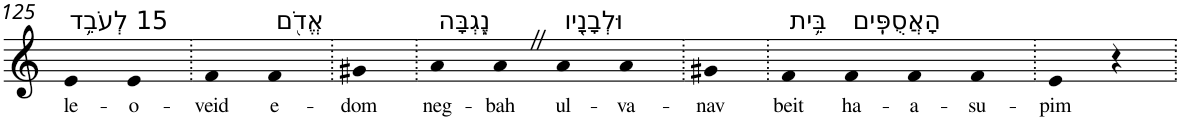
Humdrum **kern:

**kern	**text
*part1	*part1
*staff1	*staff1
*I"Piano	*
*I'Pno	*
!!LO:PB:g=z
*clefG2	*
*k[]	*
=125	=125
!LO:TX:a:t=15 לְעֹבֵ֥ד	!
!	!LO:LY:b
4e	le-
!	!LO:LY:b
4e	-o-
=126.	=126.
!	!LO:LY:b
4f	-veid
!LO:TX:a:t=אֱדֹ֖ם	!
!	!LO:LY:b
4f	e-
=127.	=127.
!	!LO:LY:b
4g#X	-dom
=128.	=128.
!LO:TX:a:t=נֶ֑גְבָּה	!
!	!LO:LY:b
4a	neg-
!	!LO:LY:b
4aZ	-bah
!LO:TX:a:t=וּלְבָנָ֖יו	!
!	!LO:LY:b
4a	ul-
!	!LO:LY:b
4a	-va-
=129.	=129.
!	!LO:LY:b
4g#X	-nav
=130.	=130.
!LO:TX:a:t=בֵּ֥ית	!
!	!LO:LY:b
4f	beit
!LO:TX:a:t=הָאֲסֻפִּֽים	!
!	!LO:LY:b
4f	ha-
!	!LO:LY:b
4f	-a-
!	!LO:LY:b
4f	-su-
=131.	=131.
!	!LO:LY:b
4e	-pim
4r	.
=.	=.
*-	*-
